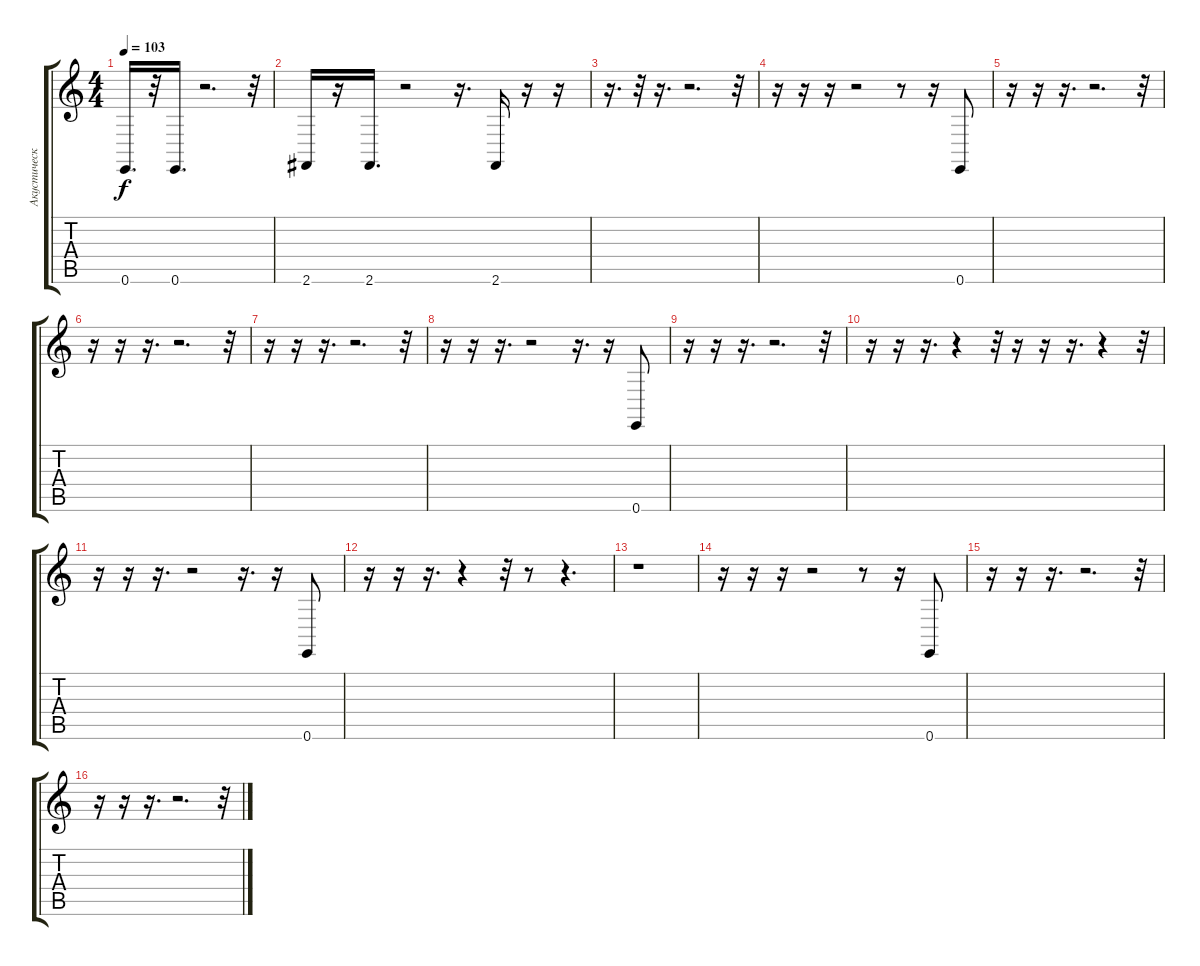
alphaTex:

\track ("Акустический Гранд Роял" "Акустическ") {instrument acousticgrandpiano}
\staff {score tabs}
\tuning (E4 B3 G3 D3 A2 E2) {hide}
\ts (4 4)
\tempo 103
\clef g2
\ks c
0.6.16{d dy f} r.32 0.6.16{d} r.2{d} r.32 |
2.6.16 r.16 2.6.16{d} r.2 r.16{d} 2.6.16 r.16 r.16 |
r.16{d} r.32 r.16{d} r.2{d} r.32 |
r.16 r.16 r.16 r.2 r.8 r.16 0.6.8 |
r.16 r.16 r.16{d} r.2{d} r.32 |
r.16 r.16 r.16{d} r.2{d} r.32 |
r.16 r.16 r.16{d} r.2{d} r.32 |
r.16 r.16 r.16{d} r.2 r.16{d} r.16 0.6.8 |
r.16 r.16 r.16{d} r.2{d} r.32 |
r.16 r.16 r.16{d} r.4 r.32 r.16 r.16 r.16{d} r.4 r.32 |
r.16 r.16 r.16{d} r.2 r.16{d} r.16 0.6.8 |
r.16 r.16 r.16{d} r.4 r.32 r.8 r.4{d} |
r.1 |
r.16 r.16 r.16 r.2 r.8 r.16 0.6.8 |
r.16 r.16 r.16{d} r.2{d} r.32 |
r.16 r.16 r.16{d} r.2{d} r.32
